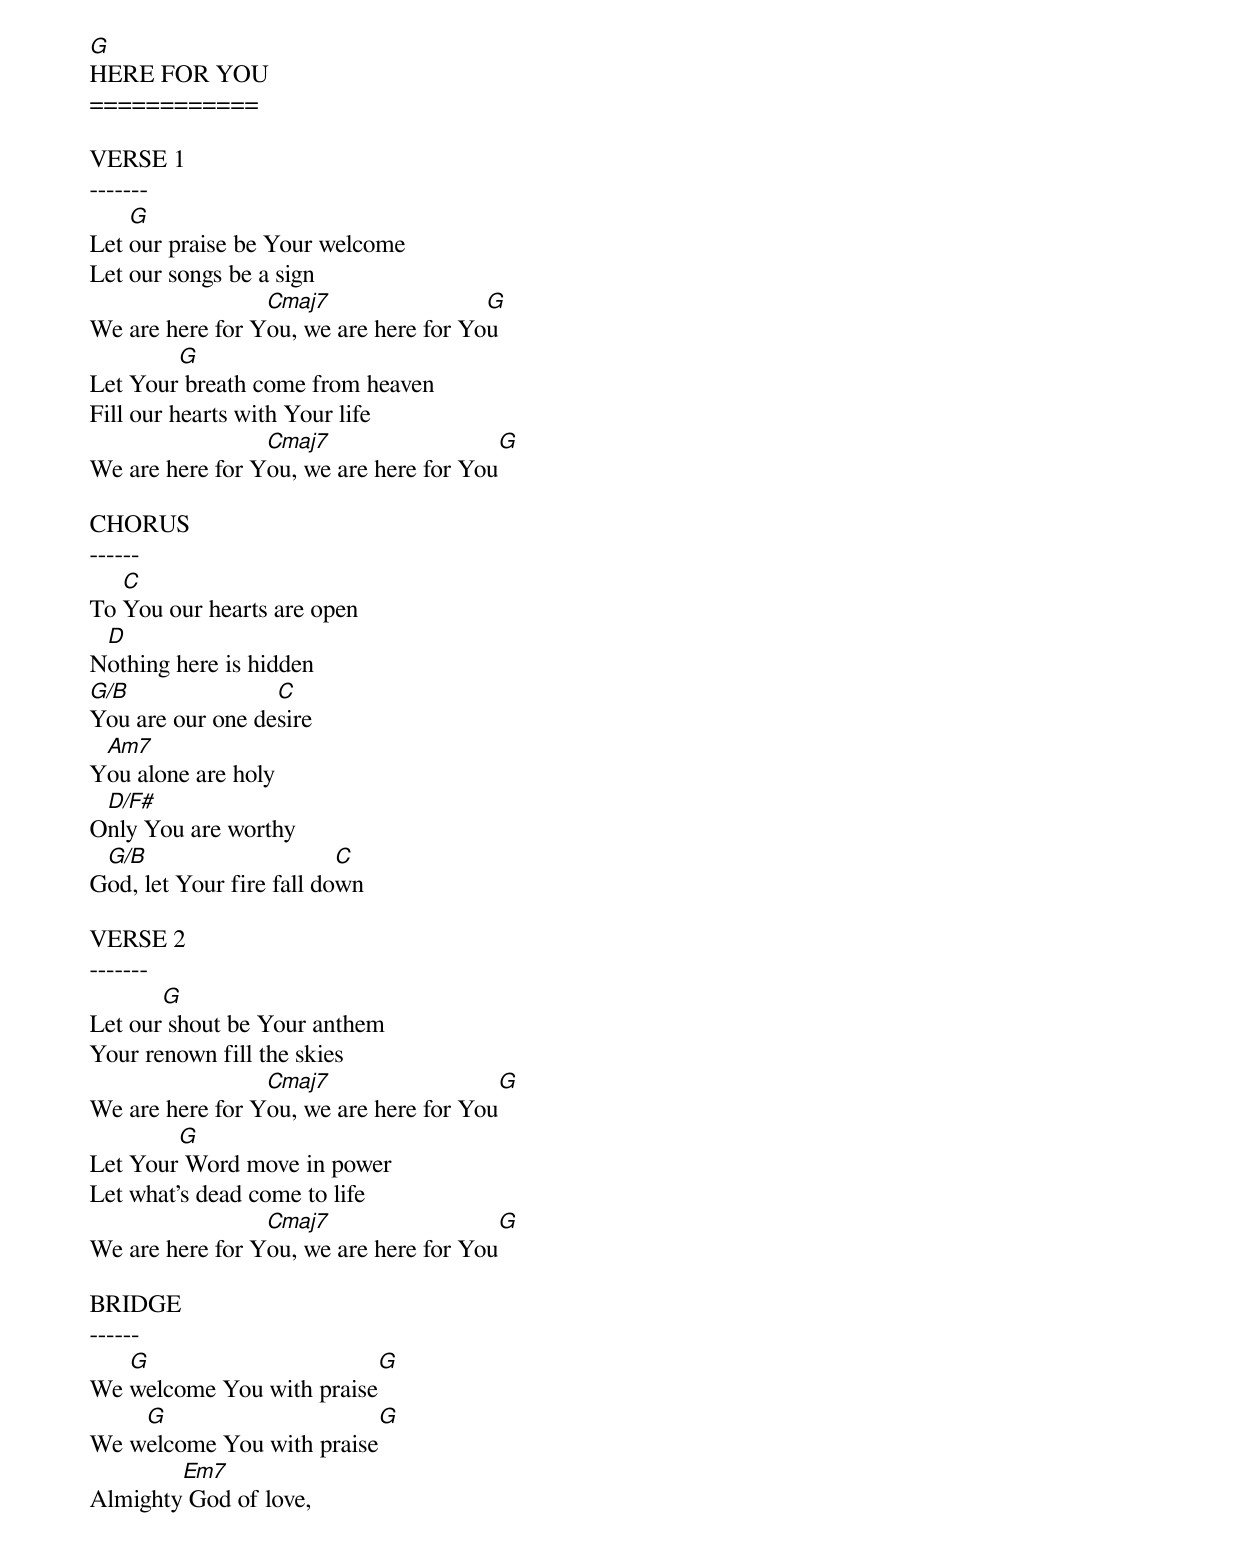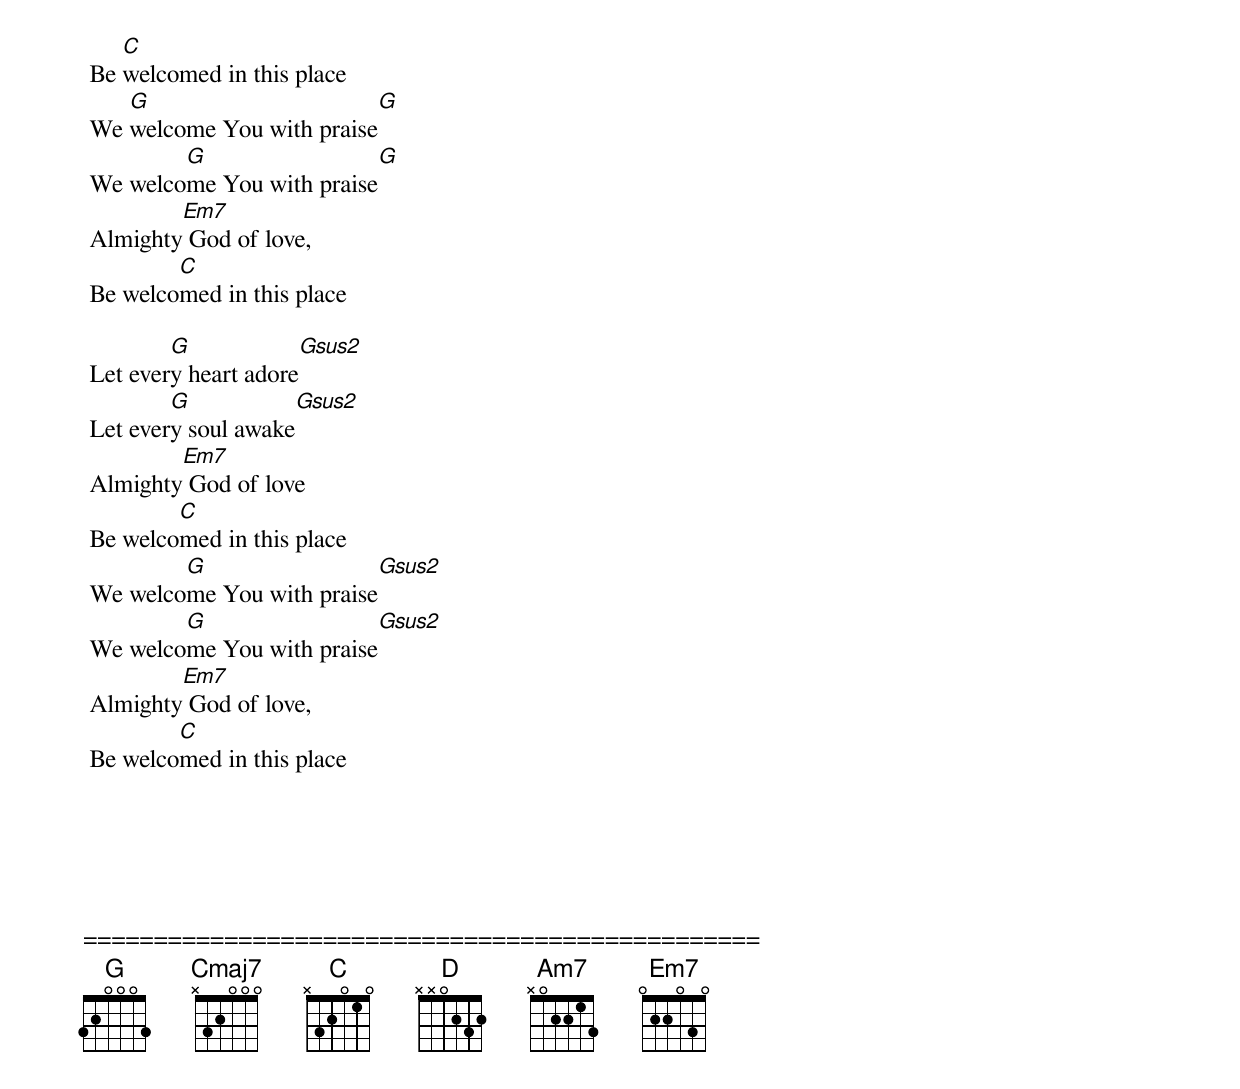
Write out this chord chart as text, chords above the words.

 G
 HERE FOR YOU
 ============

 VERSE 1
 -------
     G
 Let our praise be Your welcome
 Let our songs be a sign
                  Cmaj7                 G
 We are here for You, we are here for You
         G
 Let Your breath come from heaven
 Fill our hearts with Your life
                  Cmaj7                      G
 We are here for You, we are here for You

 CHORUS
 ------
    C
 To You our hearts are open
  D
 Nothing here is hidden
 G/B               C
 You are our one desire
  Am7
 You alone are holy
  D/F#
 Only You are worthy
  G/B                      C
 God, let Your fire fall down

 VERSE 2
 -------
        G
 Let our shout be Your anthem
 Your renown fill the skies
                  Cmaj7                     G
 We are here for You, we are here for You
         G
 Let Your Word move in power
 Let what's dead come to life
                  Cmaj7                     G
 We are here for You, we are here for You

 BRIDGE
 ------
    G                        G
 We welcome You with praise
     G                       G
 We welcome You with praise
         Em7
 Almighty God of love,
    C
 Be welcomed in this place
    G                        G
 We welcome You with praise
         G                   G
 We welcome You with praise
         Em7
 Almighty God of love,
         C
 Be welcomed in this place

         G                  Gsus2
 Let every heart adore
         G                  Gsus2
 Let every soul awake
         Em7
 Almighty God of love
         C
 Be welcomed in this place
         G                  Gsus2
 We welcome You with praise
         G                  Gsus2
 We welcome You with praise
         Em7
 Almighty God of love,
         C
 Be welcomed in this place






================================================
